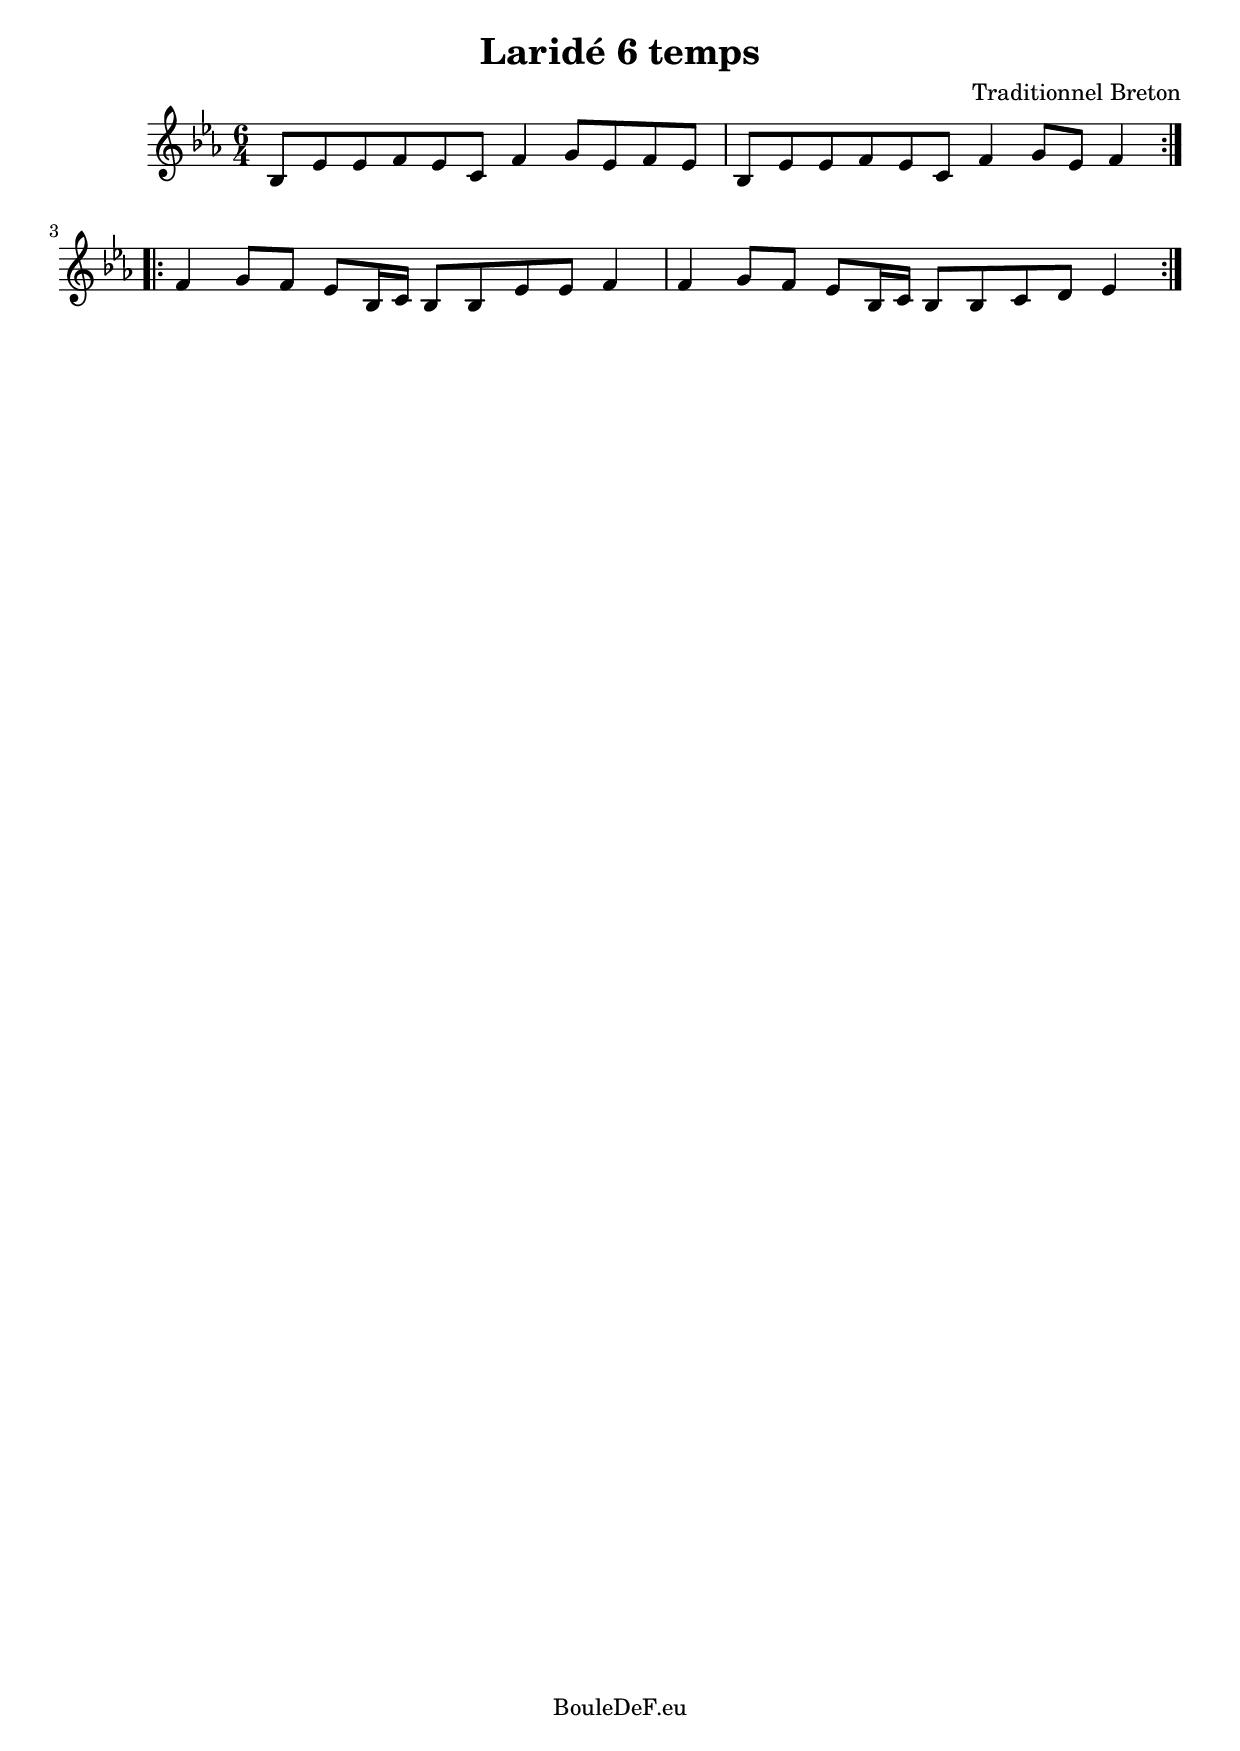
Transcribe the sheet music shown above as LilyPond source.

\version "2.16.2"
\include "italiano.ly"

\header {
	title = "Laridé 6 temps"
	composer = "Traditionnel Breton"
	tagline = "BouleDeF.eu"
}

\score {
	\new Staff \relative sib {
		\clef "treble"
		\key mib \major
		\time 6/4

		\repeat volta 2 {
			| sib8 mib mib fa mib do fa4 sol8 mib fa mib
			| sib8 mib mib fa mib do fa4 sol8 mib fa4
		}
		\repeat volta 2 {
			| fa4 sol8 fa mib sib16 do sib8 sib mib mib fa4
			| fa4 sol8 fa mib sib16 do sib8 sib do re mib4
		}
	}
	\layout {}
}
